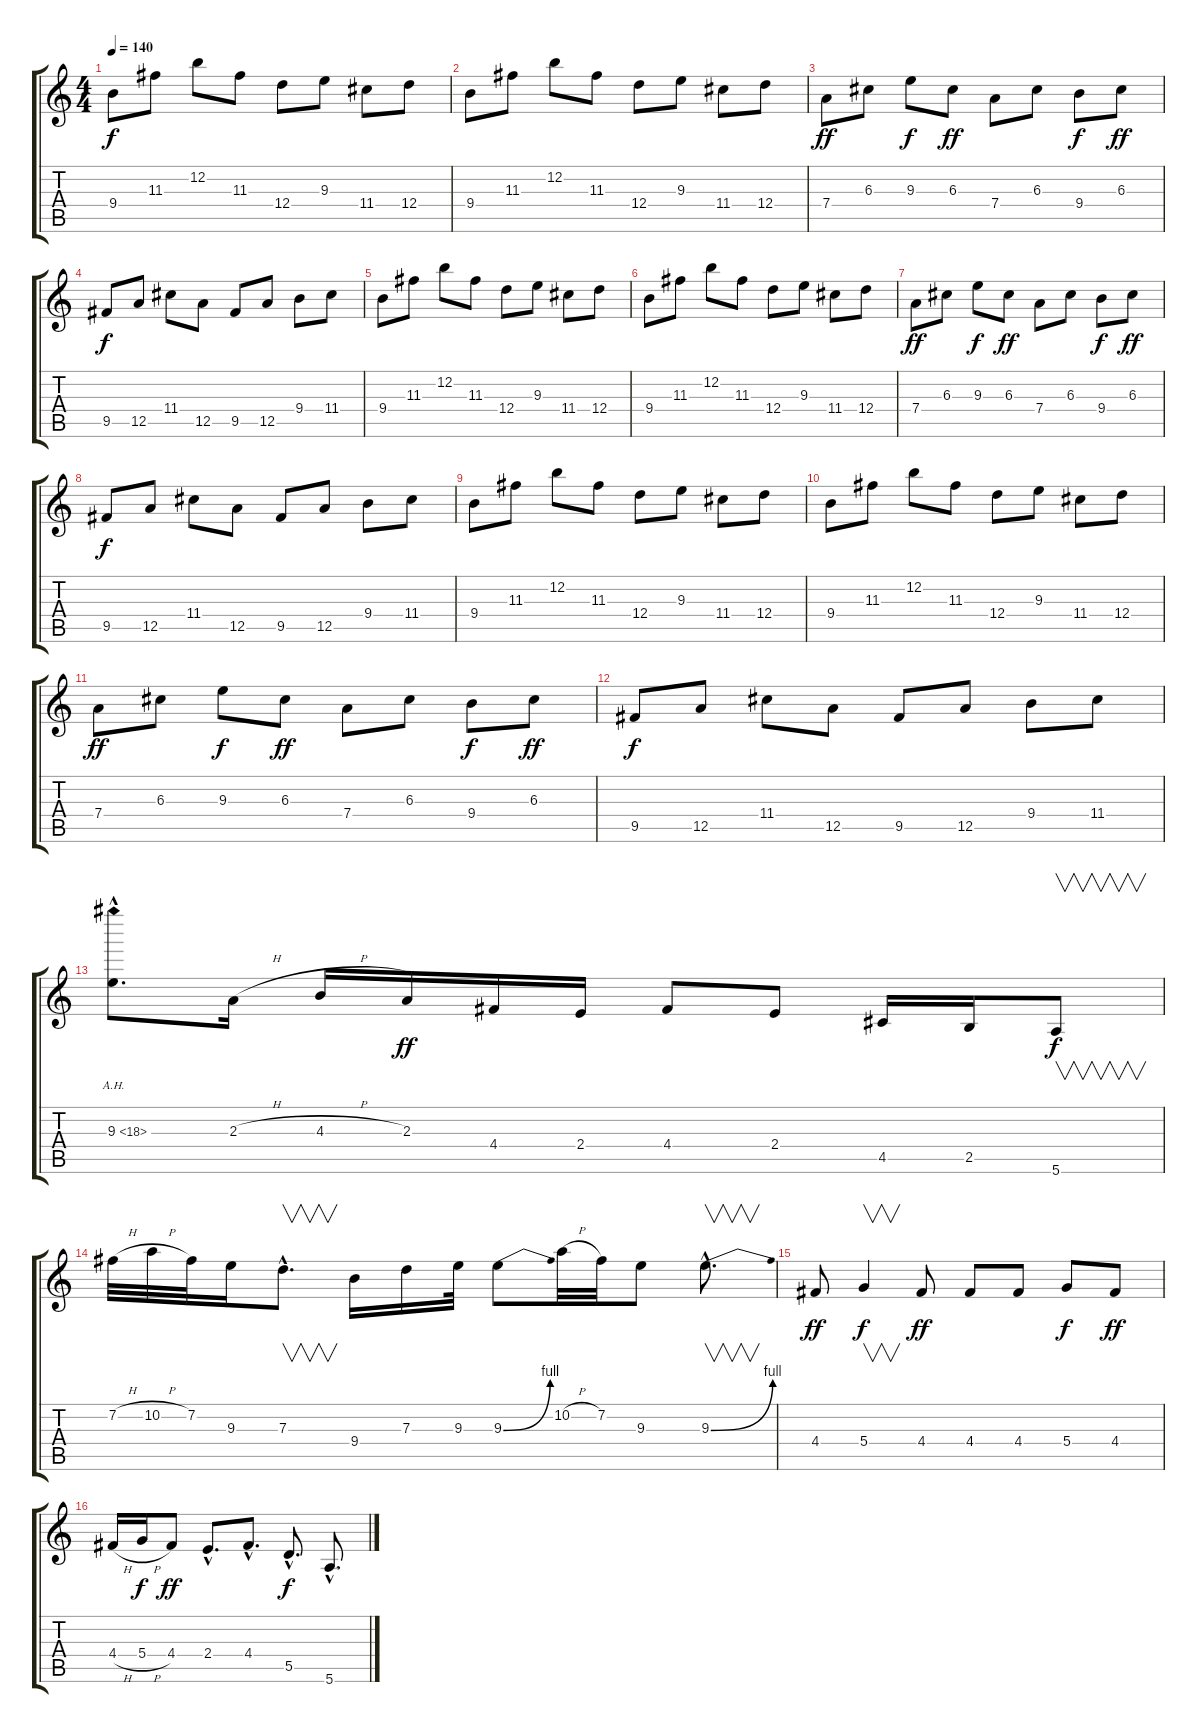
\track "" {instrument distortionguitar}
\staff {score tabs}
\tuning (E4 B3 G3 D3 A2 E2) {hide}
\ts (4 4)
\tempo 140
\clef g2
\ks c
9.4.8{dy f} 11.3.8 12.2.8 11.3.8 12.4.8 9.3.8 11.4.8 12.4.8 |
9.4.8 11.3.8 12.2.8 11.3.8 12.4.8 9.3.8 11.4.8 12.4.8 |
7.4.8{dy ff} 6.3.8 9.3.8{dy f} 6.3.8{dy ff} 7.4.8 6.3.8 9.4.8{dy f} 6.3.8{dy ff} |
9.5.8{dy f} 12.5.8 11.4.8 12.5.8 9.5.8 12.5.8 9.4.8 11.4.8 |
9.4.8 11.3.8 12.2.8 11.3.8 12.4.8 9.3.8 11.4.8 12.4.8 |
9.4.8 11.3.8 12.2.8 11.3.8 12.4.8 9.3.8 11.4.8 12.4.8 |
7.4.8{dy ff} 6.3.8 9.3.8{dy f} 6.3.8{dy ff} 7.4.8 6.3.8 9.4.8{dy f} 6.3.8{dy ff} |
9.5.8{dy f} 12.5.8 11.4.8 12.5.8 9.5.8 12.5.8 9.4.8 11.4.8 |
9.4.8 11.3.8 12.2.8 11.3.8 12.4.8 9.3.8 11.4.8 12.4.8 |
9.4.8 11.3.8 12.2.8 11.3.8 12.4.8 9.3.8 11.4.8 12.4.8 |
7.4.8{dy ff} 6.3.8 9.3.8{dy f} 6.3.8{dy ff} 7.4.8 6.3.8 9.4.8{dy f} 6.3.8{dy ff} |
9.5.8{dy f} 12.5.8 11.4.8 12.5.8 9.5.8 12.5.8 9.4.8 11.4.8 |
9.3{ah 9 hac}.8{d} 2.3{h}.16 4.3{h}.16 2.3.16{dy ff} 4.4.16 2.4.16 4.4.8 2.4.8 4.5.16 2.5.16 5.6.8{v dy f} |
7.2{h}.32 10.2{h}.32 7.2.32 9.3.16 7.3{hac}.8{v d} 9.4.16 7.3.16 9.3.32 9.3{be (bend 0 0 60 4)}.8 10.2{h}.32 7.2.32 9.3.8 9.3{be (bend 0 0 60 4) hac}.8{v d} |
4.4.8{dy ff} 5.4.4{v dy f} 4.4.8{dy ff} 4.4.8 4.4.8 5.4.8{dy f} 4.4.8{dy ff} |
4.4{h}.16 5.4{h}.16{dy f} 4.4.8{dy ff} 2.4{hac}.8{d} 4.4{hac}.8{d} 5.5{hac}.8{d dy f} 5.6{hac}.8{d}
